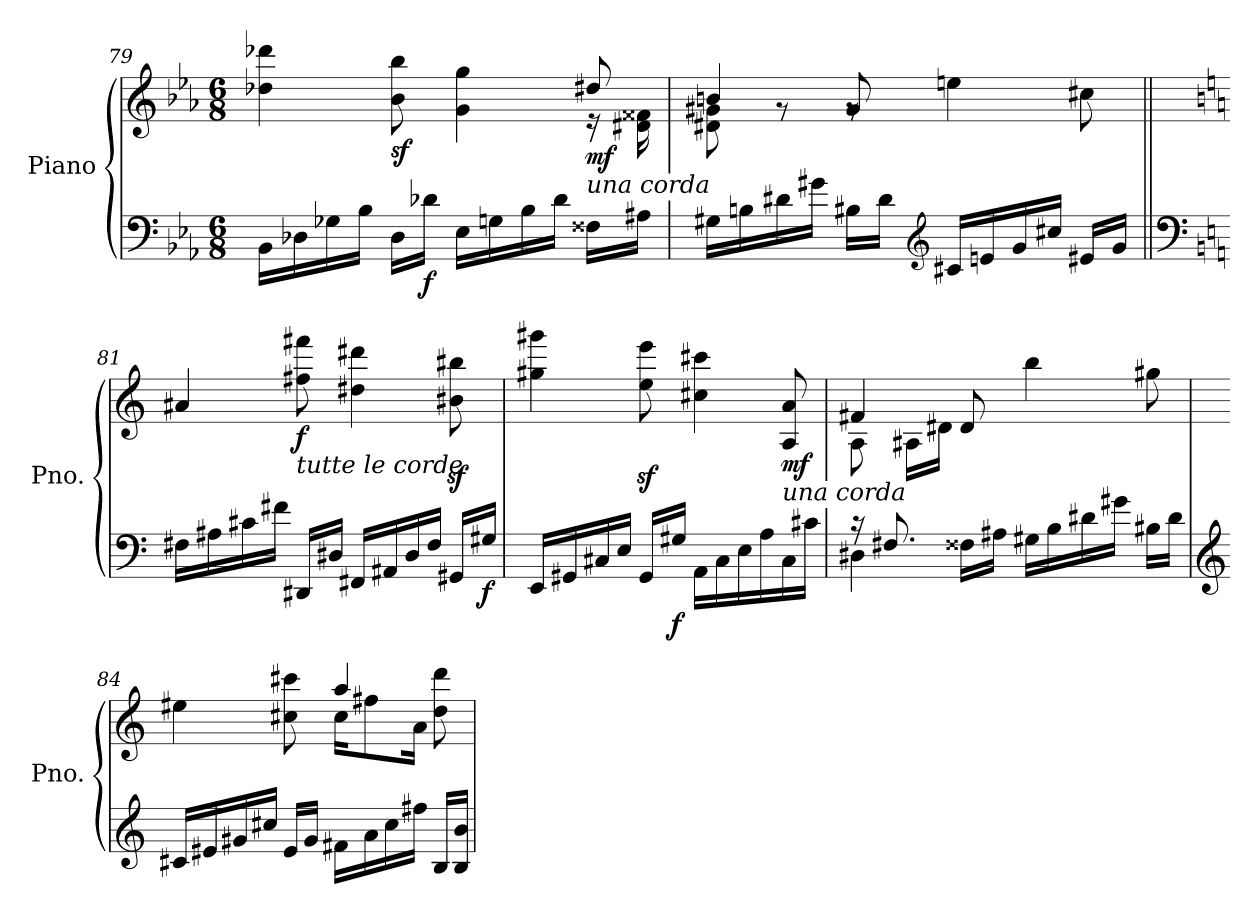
**kern	**kern	**dynam
*part1	*part1	*part1
*staff2	*staff1	*staff1/2
*I"Piano	*	*
*I'Pno.	*	*
*clefF4	*clefG2	*
*k[b-e-a-]	*k[b-e-a-]	*
*M6/8	*M6/8	*
=79	=79	=79
*	*^	*
16BB-\LL	4dd-X\ 4ddd-X\	8ryy	.
16D-X\	.	.	.
*	*v	*v	*
16G-X\	.	.
16B-\JJ	.	.
!	!	!LO:DY:b
16D-\LL	8b-\ 8bb-\	sf
!	!	!LO:DY:b=2
16d-X\JJ	.	f
16E-\LL	4g\ 4gg\	.
16Gn\	.	.
16B-\	.	.
16d-\JJ	.	.
*	*^	*
!	!LO:TX:b:i:t=una   corda	!	!
!	!	!	!LO:DY:b
16F##X\LL	8dd#X/	16r	mf
16A#X\JJ	.	16d#X\ 16f##X\	.
!!LO:LB:g=z	!!
=80	=80	=80	=80
16G#X\LL	4bn/	8d#X\ 8g#X\	.
16Bn\	.	.	.
16d#X\	.	8rg	.
16g#X\JJ	.	.	.
16B#X\LL	8g#/	8rg	.
16d#\JJ	.	.	.
*clefG2	*	*	*
16c#X/LL	4een\	4.ryy	.
16en/	.	.	.
16g#/	.	.	.
16cc#X/JJ	.	.	.
16e#X/LL	8cc#X\	.	.
16g#/JJ	.	.	.
*	*v	*v	*
!!LO:PB:g=z
=81||	=81||	=81||
*clefF4	*	*
*k[]	*k[]	*
16F#X\LL	4a#X/	.
16A#X\	.	.
16c#X\	.	.
16f#X\JJ	.	.
!	!LO:TX:b:i:t=tutte le corde	!
!	!	!LO:DY:b
16DD#X/LL	8ff#X\ 8fff#X\	f
16D#X/JJ	.	.
16FF#X/LL	4dd#X\ 4ddd#X\	.
16AA#X/	.	.
16D#/	.	.
16F#/JJ	.	.
16GG#X/LL	8b#X\z< 8bb#X\z<	.
!	!	!LO:DY:b=2
16G#X/JJ	.	f
=82	=82	=82
16EE/LL	4gg#X\ 4ggg#X\	.
16GG#X/	.	.
16C#X/	.	.
16E/JJ	.	.
16GG#/LL	8ee\z< 8eee\z<	.
!	!	!LO:DY:b=2
16G#X/JJ	.	f
16AA\LL	4cc#X\ 4ccc#X\	.
16C#\	.	.
16E\	.	.
16A\	.	.
!	!LO:TX:b:i:t=una corda	!
!	!	!LO:DY:b
16C#\	8A/ 8a/	mf
16c#X\JJ	.	.
!!LO:LB:g=z
=83	=83	=83
*^	*^	*
16r	4D#X\	4f#X/	8A\	.
8.F#X/	.	.	.	.
.	.	.	16A#X\LL	.
.	.	.	16d#X\JJ	.
16F##X\LL	2ryy	8d#/	2ryy	.
16A#X\JJ	.	.	.	.
16G#X\LL	.	4bb\	.	.
16B\	.	.	.	.
16d#X\	.	.	.	.
16g#X\JJ	.	.	.	.
16B#X\LL	.	8gg#X\	.	.
16d#\JJ	.	.	.	.
*v	*v	*	*	*
!!LO:LB:g=z	!!
=84	=84	=84	=84
*clefG2	*	*	*
16c#X/LL	4ee#X\	4.ryy	.
16e#X/	.	.	.
16g#X/	.	.	.
16cc#X/JJ	.	.	.
16e#/LL	8cc#X\ 8ccc#X\	.	.
16g#/JJ	.	.	.
16f#X\LL	4aa/	16cc#\KL	.
16a\	.	8ff#X\	.
16cc#\	.	.	.
16ff#X\JJ	.	16a\Jk	.
16B/LL	8dd\ 8ddd\	8ryy	.
16B/ 16b/JJ	.	.	.
*	*v	*v	*
=	=	=
*-	*-	*-
